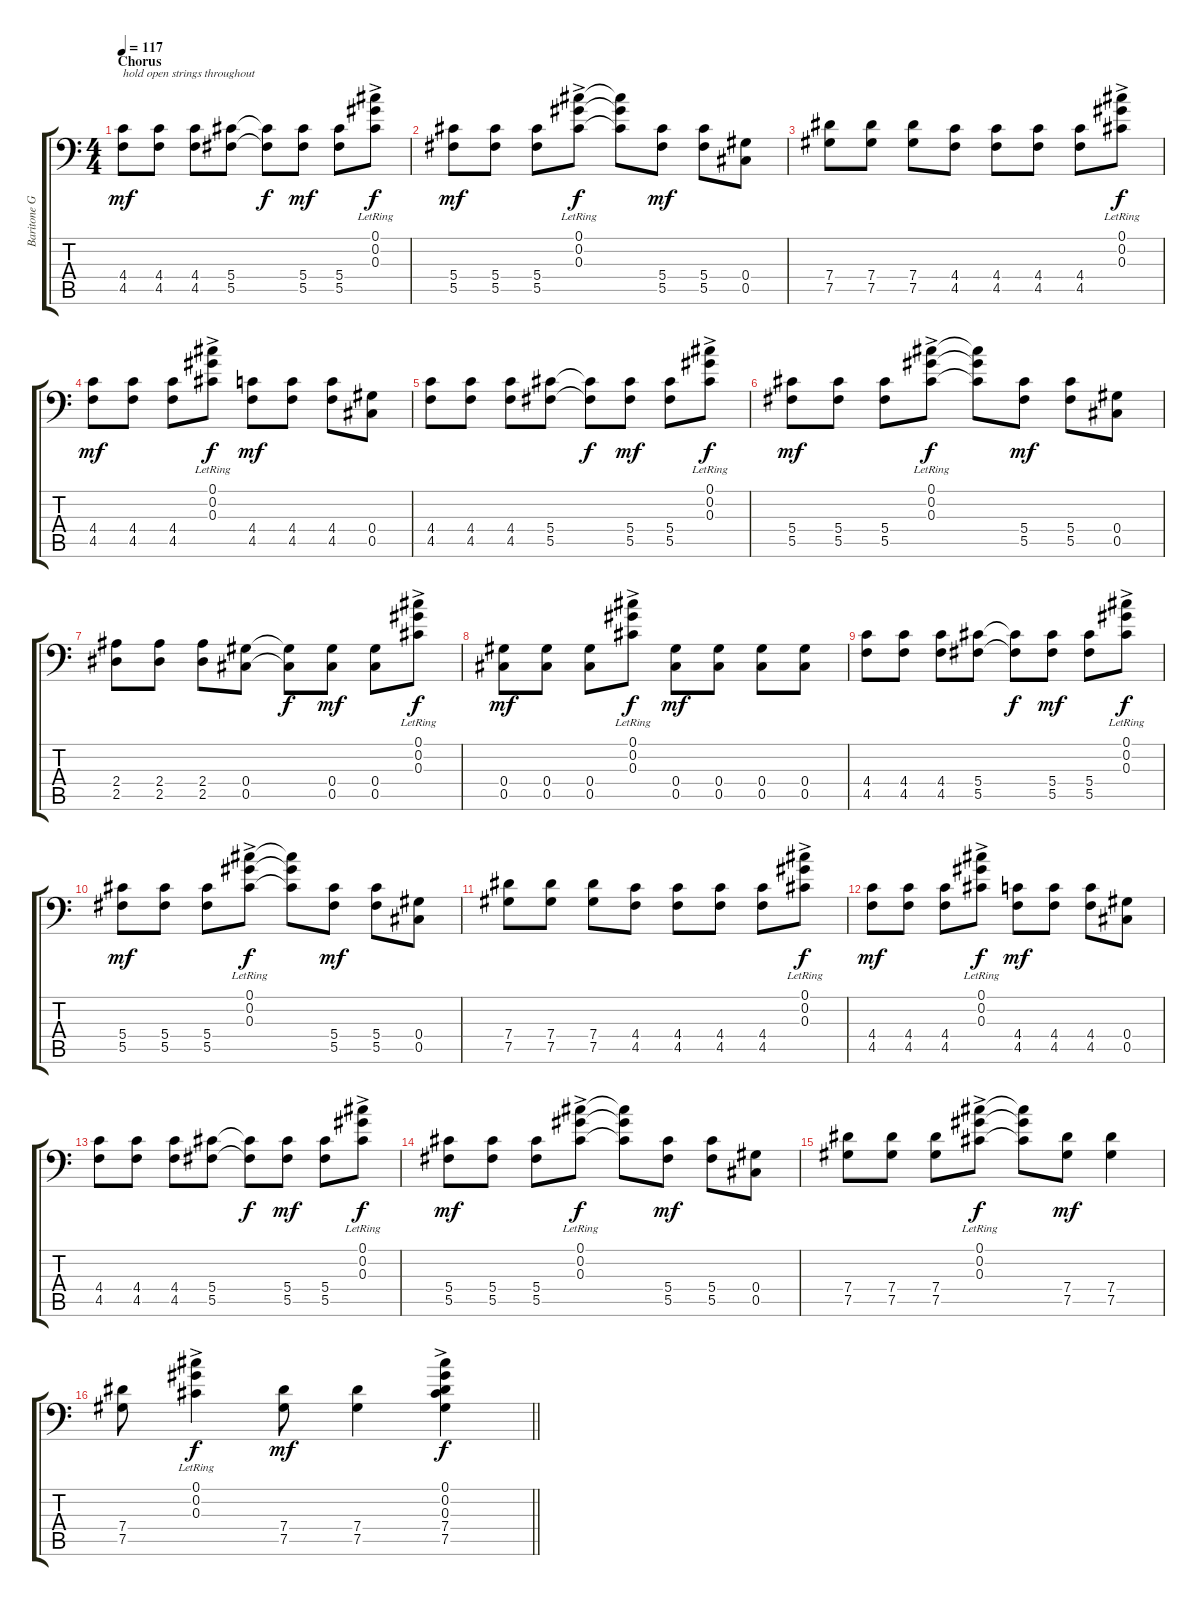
\track ("Baritone Gtr. 1" "Baritone G") {instrument electricguitarclean}
\staff {score tabs}
\tuning (Db4 Ab3 Db3 Ab2 Db2 Ab1) {hide}
\ts (4 4)
\section ("" "Chorus")
\tempo 117
\clef f4
\ks c
(4.4 4.5).8{txt "hold open strings throughout" dy mf} (4.4 4.5).8 (4.4 4.5).8 (5.4 5.5).8 (5.4{t} 5.5{t}).8{dy f} (5.4 5.5).8{dy mf} (5.4 5.5).8 (0.1{ac lr} 0.2{ac lr} 0.3{ac lr}).8{dy f} |
(5.4 5.5).8{dy mf} (5.4 5.5).8 (5.4 5.5).8 (0.1{ac lr} 0.2{ac lr} 0.3{ac lr}).8{dy f} (0.1{t} 0.2{t} 0.3{t}).8 (5.4 5.5).8{dy mf} (5.4 5.5).8 (0.4 0.5).8 |
(7.4 7.5).8 (7.4 7.5).8 (7.4 7.5).8 (4.4 4.5).8 (4.4 4.5).8 (4.4 4.5).8 (4.4 4.5).8 (0.1{ac lr} 0.2{ac lr} 0.3{ac lr}).8{dy f} |
(4.4 4.5).8{dy mf} (4.4 4.5).8 (4.4 4.5).8 (0.1{ac lr} 0.2{ac lr} 0.3{ac lr}).8{dy f} (4.4 4.5).8{dy mf} (4.4 4.5).8 (4.4 4.5).8 (0.4 0.5).8 |
(4.4 4.5).8 (4.4 4.5).8 (4.4 4.5).8 (5.4 5.5).8 (5.4{t} 5.5{t}).8{dy f} (5.4 5.5).8{dy mf} (5.4 5.5).8 (0.1{ac lr} 0.2{ac lr} 0.3{ac lr}).8{dy f} |
(5.4 5.5).8{dy mf} (5.4 5.5).8 (5.4 5.5).8 (0.1{ac lr} 0.2{ac lr} 0.3{ac lr}).8{dy f} (0.1{t} 0.2{t} 0.3{t}).8 (5.4 5.5).8{dy mf} (5.4 5.5).8 (0.4 0.5).8 |
(2.4 2.5).8 (2.4 2.5).8 (2.4 2.5).8 (0.4 0.5).8 (0.4{t} 0.5{t}).8{dy f} (0.4 0.5).8{dy mf} (0.4 0.5).8 (0.1{ac lr} 0.2{ac lr} 0.3{ac lr}).8{dy f} |
(0.4 0.5).8{dy mf} (0.4 0.5).8 (0.4 0.5).8 (0.1{ac lr} 0.2{ac lr} 0.3{ac lr}).8{dy f} (0.4 0.5).8{dy mf} (0.4 0.5).8 (0.4 0.5).8 (0.4 0.5).8 |
(4.4 4.5).8 (4.4 4.5).8 (4.4 4.5).8 (5.4 5.5).8 (5.4{t} 5.5{t}).8{dy f} (5.4 5.5).8{dy mf} (5.4 5.5).8 (0.1{ac lr} 0.2{ac lr} 0.3{ac lr}).8{dy f} |
(5.4 5.5).8{dy mf} (5.4 5.5).8 (5.4 5.5).8 (0.1{ac lr} 0.2{ac lr} 0.3{ac lr}).8{dy f} (0.1{t} 0.2{t} 0.3{t}).8 (5.4 5.5).8{dy mf} (5.4 5.5).8 (0.4 0.5).8 |
(7.4 7.5).8 (7.4 7.5).8 (7.4 7.5).8 (4.4 4.5).8 (4.4 4.5).8 (4.4 4.5).8 (4.4 4.5).8 (0.1{ac lr} 0.2{ac lr} 0.3{ac lr}).8{dy f} |
(4.4 4.5).8{dy mf} (4.4 4.5).8 (4.4 4.5).8 (0.1{ac lr} 0.2{ac lr} 0.3{ac lr}).8{dy f} (4.4 4.5).8{dy mf} (4.4 4.5).8 (4.4 4.5).8 (0.4 0.5).8 |
(4.4 4.5).8 (4.4 4.5).8 (4.4 4.5).8 (5.4 5.5).8 (5.4{t} 5.5{t}).8{dy f} (5.4 5.5).8{dy mf} (5.4 5.5).8 (0.1{ac lr} 0.2{ac lr} 0.3{ac lr}).8{dy f} |
(5.4 5.5).8{dy mf} (5.4 5.5).8 (5.4 5.5).8 (0.1{ac lr} 0.2{ac lr} 0.3{ac lr}).8{dy f} (0.1{t} 0.2{t} 0.3{t}).8 (5.4 5.5).8{dy mf} (5.4 5.5).8 (0.4 0.5).8 |
(7.4 7.5).8 (7.4 7.5).8 (7.4 7.5).8 (0.1{ac lr} 0.2{ac lr} 0.3{ac lr}).8{dy f} (0.1{t} 0.2{t} 0.3{t}).8 (7.4 7.5).8{dy mf} (7.4 7.5).4 |
\barLineRight lightlight
(7.4 7.5).8 (0.1{ac lr} 0.2{ac lr} 0.3{ac lr}).4{dy f} (7.4 7.5).8{dy mf} (7.4 7.5).4 (0.1{ac} 0.2{ac} 0.3{ac} 7.4{ac} 7.5{ac}).4{dy f}
